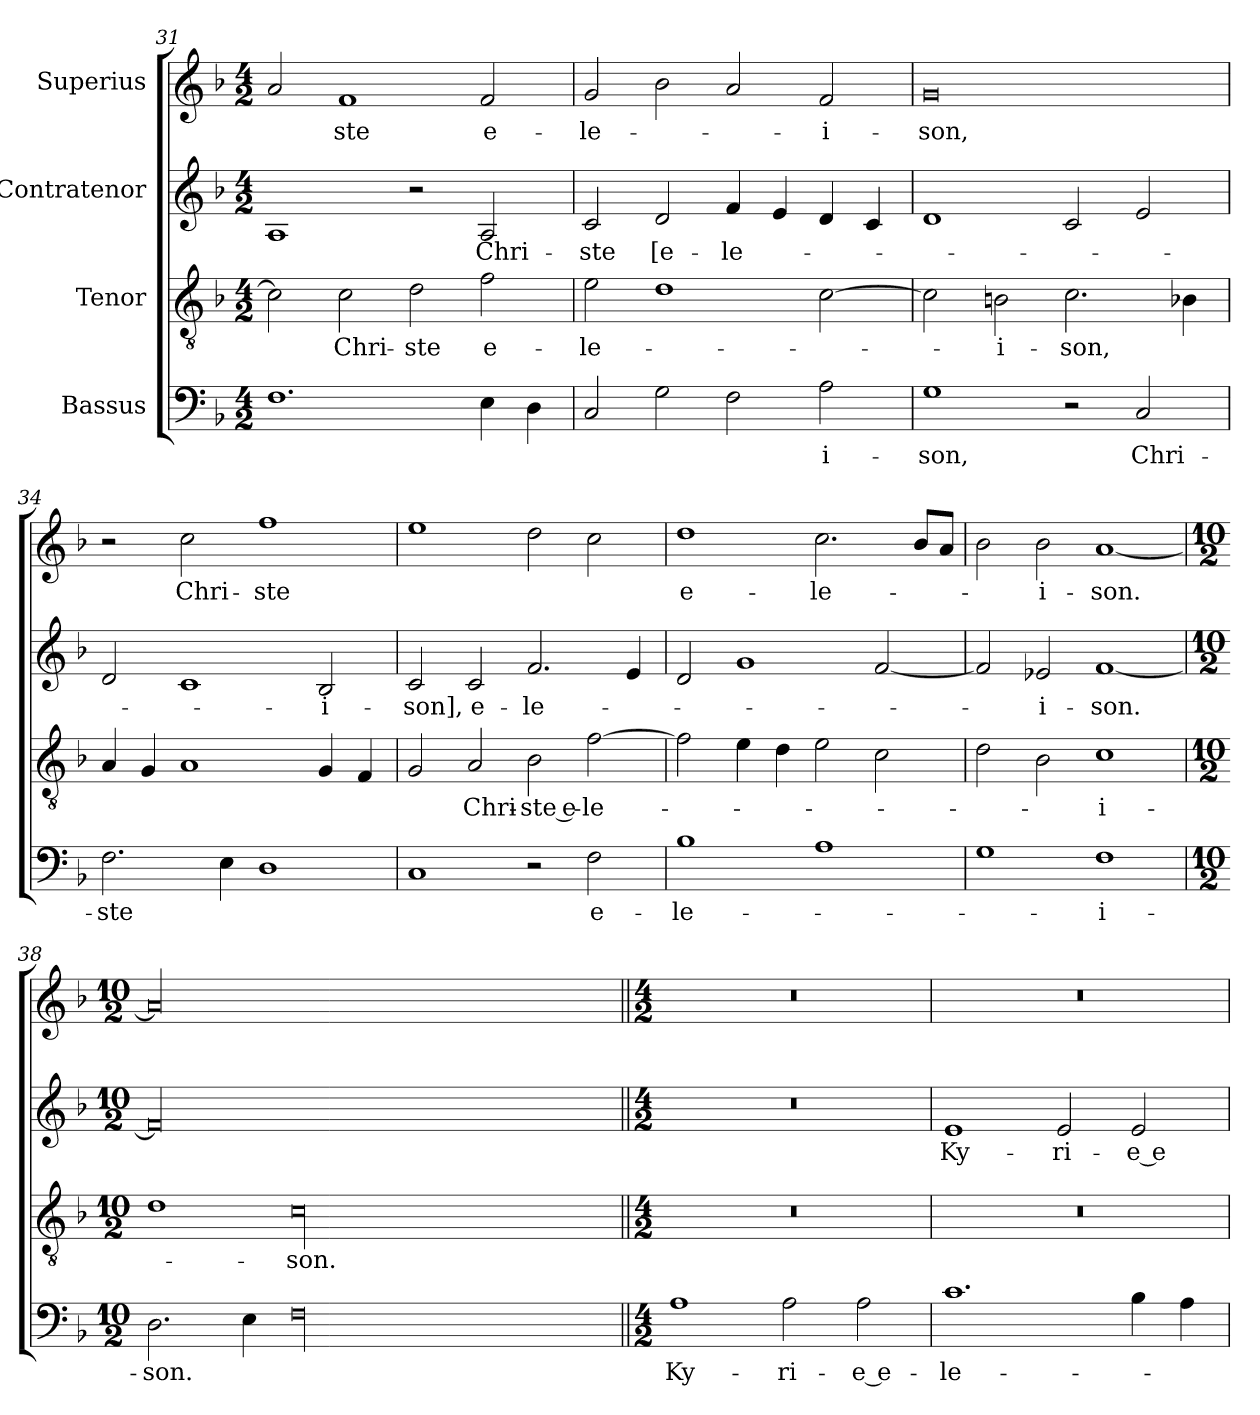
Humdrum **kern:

**kern	**text	**kern	**text	**kern	**text	**kern	**text
*part4	*part4	*part3	*part3	*part2	*part2	*part1	*part1
*staff4	*staff4	*staff3	*staff3	*staff2	*staff2	*staff1	*staff1
*I"Bassus	*	*I"Tenor	*	*I"Contratenor	*	*I"Superius	*
*clefF4	*	*clefGv2	*	*clefG2	*	*clefG2	*
*k[b-]	*	*k[b-]	*	*k[b-]	*	*k[b-]	*
*M4/2	*	*M4/2	*	*M4/2	*	*M4/2	*
=31	=31	=31	=31	=31	=31	=31	=31
1.F\	.	2c\]	.	1A/	.	2a/	.
.	.	2c\	Chri-	.	.	1f/	-ste
.	.	2d\	-ste	2r	.	.	.
4E\	.	2f\	e-	2A/	Chri-	2f/	e-
4D\	.	.	.	.	.	.	.
=32	=32	=32	=32	=32	=32	=32	=32
2C/	.	2e\	-le-	2c/	-ste	2g/	le-
2G\	.	1d\	.	2d/	[e-	2b-\	.
2F\	.	.	.	4f/	-le-	2a/	.
.	.	.	.	4e/	.	.	.
2A\	-i-	[2c\	.	4d/	.	2f/	-i-
.	.	.	.	4c/	.	.	.
=33	=33	=33	=33	=33	=33	=33	=33
1G\	-son,	2c\]	.	1d/	.	0g/	-son,
.	.	2Bn\	-i-	.	.	.	.
2r	.	2.c\	-son,	2c/	.	.	.
2C/	Chri-	.	.	2e/	.	.	.
.	.	4B-X\	.	.	.	.	.
=34	=34	=34	=34	=34	=34	=34	=34
2.F\	-ste	4A/	.	2d/	.	2r	.
.	.	4G/	.	.	.	.	.
.	.	1A/	.	1c/	.	2cc\	Chri-
4E\	.	.	.	.	.	.	.
1D\	.	.	.	.	.	1ff\	-ste
.	.	4G/	.	2B-/	-i-	.	.
.	.	4F/	.	.	.	.	.
=35	=35	=35	=35	=35	=35	=35	=35
1C/	.	2G/	.	2c/	-son],	1ee\	.
.	.	2A/	Chri-	2c/	e-	.	.
2r	.	2B-\	-ste e-	2.f/	-le-	2dd\	.
2F\	e-	[2f\	-le-	.	.	2cc\	.
.	.	.	.	4e/	.	.	.
=36	=36	=36	=36	=36	=36	=36	=36
1B-\	-le-	2f\]	.	2d/	.	1dd\	e-
.	.	4e\	.	1g/	.	.	.
.	.	4d\	.	.	.	.	.
1A\	.	2e\	.	.	.	2.cc\	-le-
.	.	2c\	.	[2f/	.	.	.
.	.	.	.	.	.	8b-/L	.
.	.	.	.	.	.	8a/J	.
=37	=37	=37	=37	=37	=37	=37	=37
1G\	.	2d\	.	2f/]	.	2b-\	.
.	.	2B-\	.	2e-X/	-i-	2b-\	-i-
1F\	-i-	1c\	-i-	[1f/	-son.	[1a/	-son.
=38	=38	=38	=38	=38	=38	=38	=38
*M10/2	*	*M10/2	*	*M10/2	*	*M10/2	*
2.D\	-son.	1d\	.	00f/]	.	00a/]	.
4E\	.	.	.	.	.	.	.
00F\	.	00c\	-son.	.	.	.	.
.	.	.	.	1ryy	.	1ryy	.
=39||	=39||	=39||	=39||	=39||	=39||	=39||	=39||
*M4/2	*	*M4/2	*	*M4/2	*	*M4/2	*
1A\	Ky-	0r	.	0r	.	0r	.
2A\	-ri-	.	.	.	.	.	.
2A\	-e e-	.	.	.	.	.	.
=40	=40	=40	=40	=40	=40	=40	=40
1.c\	-le-	0r	.	1e/	Ky-	0r	.
.	.	.	.	2e/	-ri-	.	.
4B-\	.	.	.	2e/	-e e-	.	.
4A\	.	.	.	.	.	.	.
=	=	=	=	=	=	=	=
*-	*-	*-	*-	*-	*-	*-	*-
